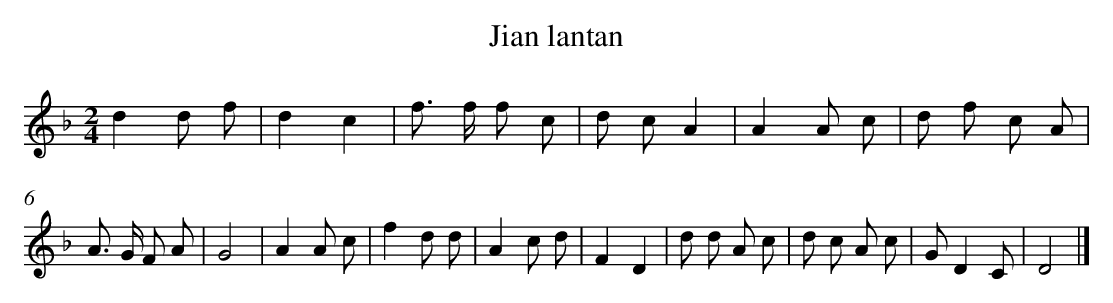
X:1
T: Jian lantan
L: 1/8
M: 2/4
K: F
d2d f [I:setbarnb 1]|
d2c2 |
f> f f c |
d cA2 |
A2A c |
d f c A |
A> G F A |
G4 |
A2A c |
f2d d |
A2c d |
F2D2 |
d d A c |
d c A c |
GD2C |
D4 |]
